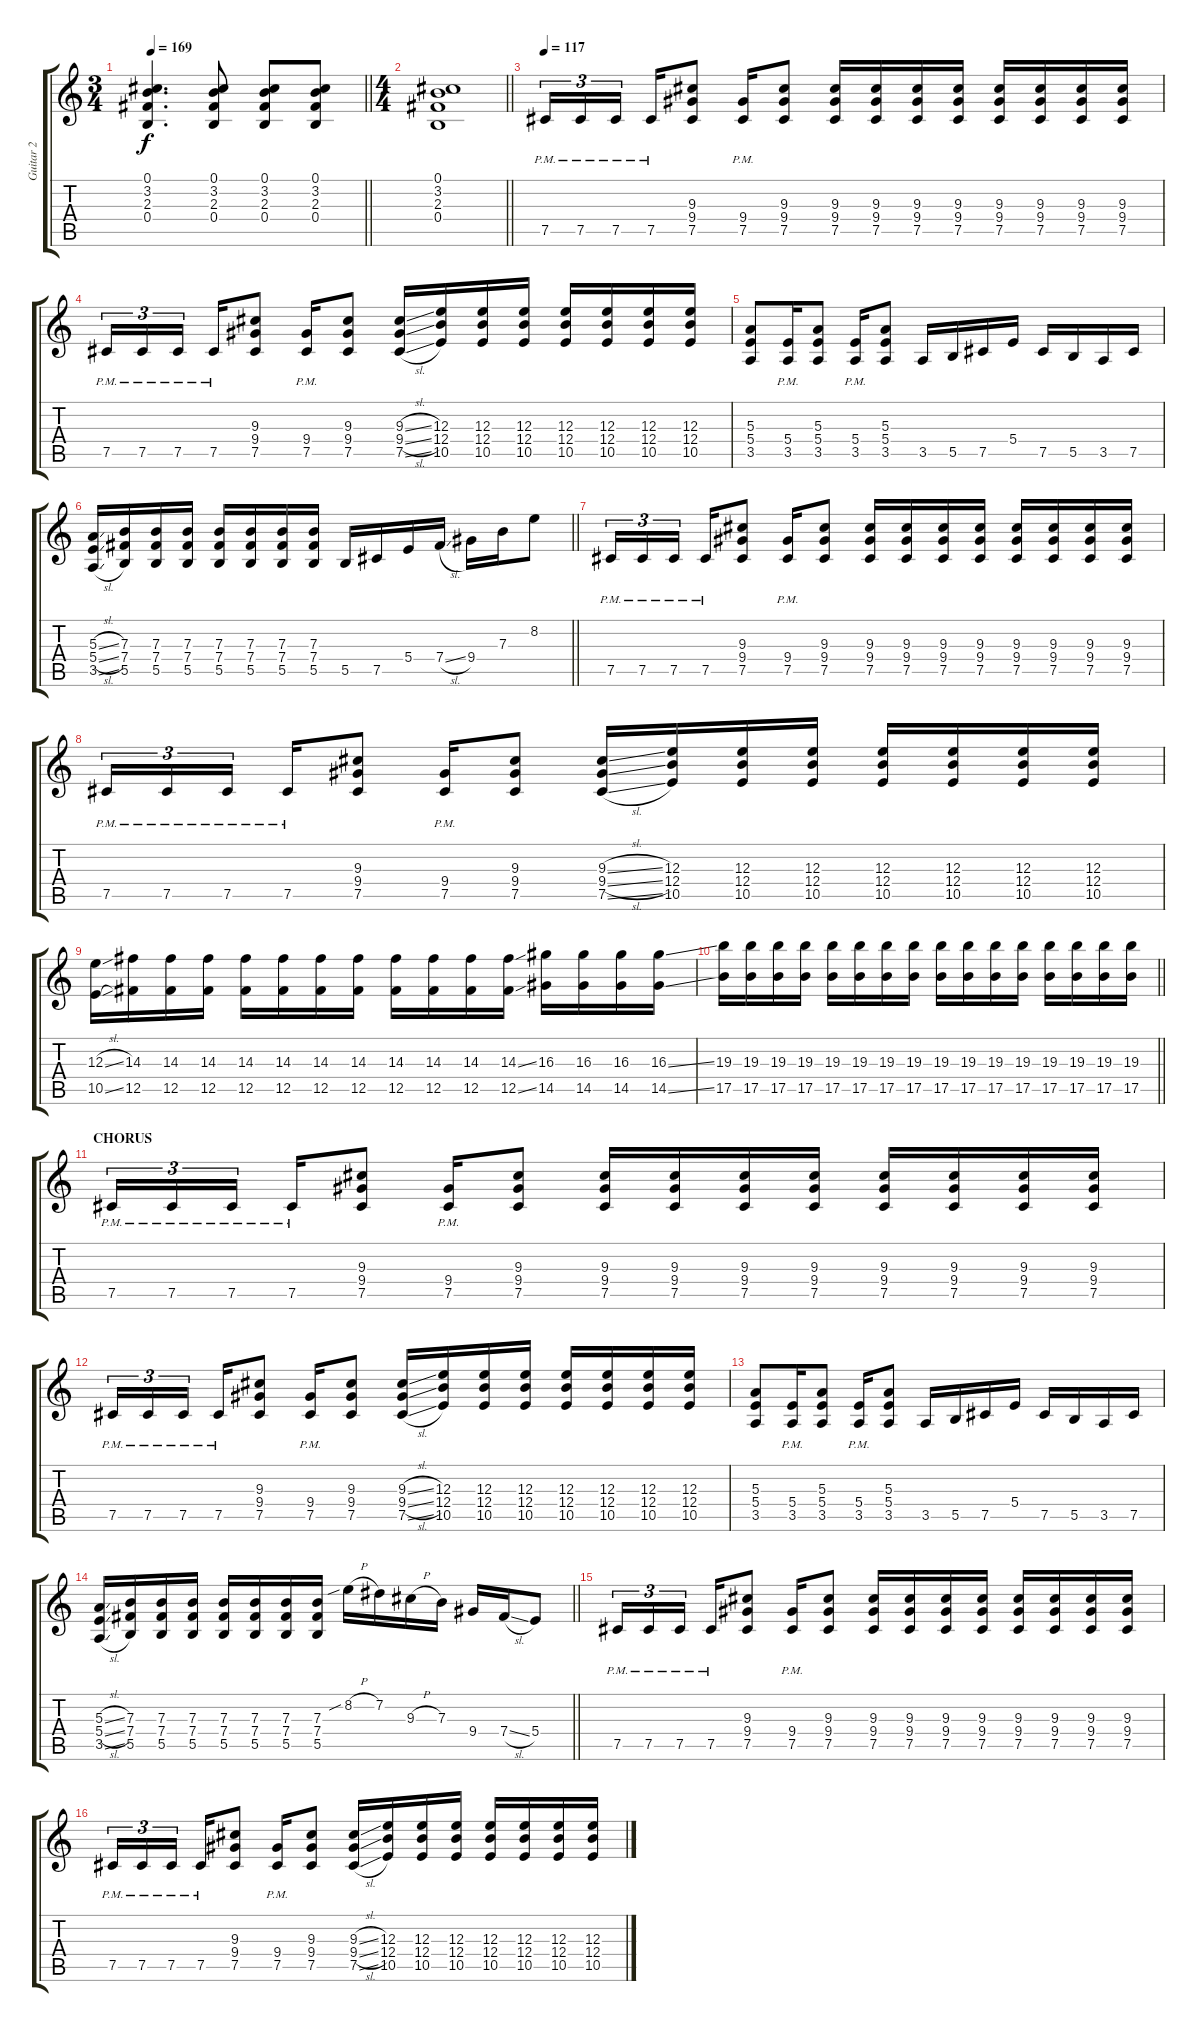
\track ("Guitar 2" "Guitar 2") {instrument distortionguitar}
\staff {score tabs}
\tuning (Db4 Ab3 E3 B2 Gb2 Db2) {hide}
\ts (3 4)
\tempo 169
\clef g2
\barLineRight lightlight
\ks c
(0.1 3.2 2.3 0.4).4{d dy f} (0.1 3.2 2.3 0.4).8 (0.1 3.2 2.3 0.4).8 (0.1 3.2 2.3 0.4).8 |
\ts (4 4)
\barLineRight lightlight
(0.1 3.2 2.3 0.4).1 |
\section ("" "")
\tempo 117
7.5{pm}.16{tu (3 2) volume 16 instrument distortionguitar} 7.5{pm}.16{tu (3 2)} 7.5{pm}.16{tu (3 2) beam splitsecondary} 7.5{pm}.16 (9.3 9.4 7.5).8 (9.4{pm} 7.5{pm}).16 (9.3 9.4 7.5).8 (9.3 9.4 7.5).16 (9.3 9.4 7.5).16 (9.3 9.4 7.5).16 (9.3 9.4 7.5).16 (9.3 9.4 7.5).16 (9.3 9.4 7.5).16 (9.3 9.4 7.5).16 (9.3 9.4 7.5).16 |
7.5{pm}.16{tu (3 2)} 7.5{pm}.16{tu (3 2)} 7.5{pm}.16{tu (3 2) beam splitsecondary} 7.5{pm}.16 (9.3 9.4 7.5).8 (9.4{pm} 7.5{pm}).16 (9.3 9.4 7.5).8 (9.3{sl} 9.4{sl} 7.5{sl}).16 (12.3 12.4 10.5).16 (12.3 12.4 10.5).16 (12.3 12.4 10.5).16 (12.3 12.4 10.5).16 (12.3 12.4 10.5).16 (12.3 12.4 10.5).16 (12.3 12.4 10.5).16 |
(5.3 5.4 3.5).8 (5.4{pm} 3.5{pm}).16 (5.3 5.4 3.5).8 (5.4{pm} 3.5{pm}).16 (5.3 5.4 3.5).8 3.5.16 5.5.16 7.5.16 5.4.16 7.5.16 5.5.16 3.5.16 7.5.16 |
\barLineRight lightlight
(5.3{sl} 5.4{sl} 3.5{sl}).16 (7.3 7.4 5.5).16 (7.3 7.4 5.5).16 (7.3 7.4 5.5).16 (7.3 7.4 5.5).16 (7.3 7.4 5.5).16 (7.3 7.4 5.5).16 (7.3 7.4 5.5).16 5.5.16 7.5.16 5.4.16 7.4{sl}.16 9.4.16 7.3.16 8.2.8 |
7.5{pm}.16{tu (3 2)} 7.5{pm}.16{tu (3 2)} 7.5{pm}.16{tu (3 2) beam splitsecondary} 7.5{pm}.16 (9.3 9.4 7.5).8 (9.4{pm} 7.5{pm}).16 (9.3 9.4 7.5).8 (9.3 9.4 7.5).16 (9.3 9.4 7.5).16 (9.3 9.4 7.5).16 (9.3 9.4 7.5).16 (9.3 9.4 7.5).16 (9.3 9.4 7.5).16 (9.3 9.4 7.5).16 (9.3 9.4 7.5).16 |
7.5{pm}.16{tu (3 2)} 7.5{pm}.16{tu (3 2)} 7.5{pm}.16{tu (3 2) beam splitsecondary} 7.5{pm}.16 (9.3 9.4 7.5).8 (9.4{pm} 7.5{pm}).16 (9.3 9.4 7.5).8 (9.3{sl} 9.4{sl} 7.5{sl}).16 (12.3 12.4 10.5).16 (12.3 12.4 10.5).16 (12.3 12.4 10.5).16 (12.3 12.4 10.5).16 (12.3 12.4 10.5).16 (12.3 12.4 10.5).16 (12.3 12.4 10.5).16 |
(12.3{sl} 10.5{sl}).16 (14.3 12.5).16 (14.3 12.5).16 (14.3 12.5).16 (14.3 12.5).16 (14.3 12.5).16 (14.3 12.5).16 (14.3 12.5).16 (14.3 12.5).16 (14.3 12.5).16 (14.3 12.5).16 (14.3{ss} 12.5{ss}).16 (16.3 14.5).16 (16.3 14.5).16 (16.3 14.5).16 (16.3{ss} 14.5{ss}).16 |
\barLineRight lightlight
(19.3 17.5).16 (19.3 17.5).16 (19.3 17.5).16 (19.3 17.5).16 (19.3 17.5).16 (19.3 17.5).16 (19.3 17.5).16 (19.3 17.5).16 (19.3 17.5).16 (19.3 17.5).16 (19.3 17.5).16 (19.3 17.5).16 (19.3 17.5).16 (19.3 17.5).16 (19.3 17.5).16 (19.3 17.5).16 |
\section ("" "CHORUS")
7.5{pm}.16{tu (3 2)} 7.5{pm}.16{tu (3 2)} 7.5{pm}.16{tu (3 2) beam splitsecondary} 7.5{pm}.16 (9.3 9.4 7.5).8 (9.4{pm} 7.5{pm}).16 (9.3 9.4 7.5).8 (9.3 9.4 7.5).16 (9.3 9.4 7.5).16 (9.3 9.4 7.5).16 (9.3 9.4 7.5).16 (9.3 9.4 7.5).16 (9.3 9.4 7.5).16 (9.3 9.4 7.5).16 (9.3 9.4 7.5).16 |
7.5{pm}.16{tu (3 2)} 7.5{pm}.16{tu (3 2)} 7.5{pm}.16{tu (3 2) beam splitsecondary} 7.5{pm}.16 (9.3 9.4 7.5).8 (9.4{pm} 7.5{pm}).16 (9.3 9.4 7.5).8 (9.3{sl} 9.4{sl} 7.5{sl}).16 (12.3 12.4 10.5).16 (12.3 12.4 10.5).16 (12.3 12.4 10.5).16 (12.3 12.4 10.5).16 (12.3 12.4 10.5).16 (12.3 12.4 10.5).16 (12.3 12.4 10.5).16 |
(5.3 5.4 3.5).8 (5.4{pm} 3.5{pm}).16 (5.3 5.4 3.5).8 (5.4{pm} 3.5{pm}).16 (5.3 5.4 3.5).8 3.5.16 5.5.16 7.5.16 5.4.16 7.5.16 5.5.16 3.5.16 7.5.16 |
\barLineRight lightlight
(5.3{sl} 5.4{sl} 3.5{sl}).16 (7.3 7.4 5.5).16 (7.3 7.4 5.5).16 (7.3 7.4 5.5).16 (7.3 7.4 5.5).16 (7.3 7.4 5.5).16 (7.3 7.4 5.5).16 (7.3 7.4 5.5).16 8.2{sib h}.16 7.2.16 9.3{h}.16 7.3.16 9.4.16 7.4{sl}.16 5.4.8 |
7.5{pm}.16{tu (3 2)} 7.5{pm}.16{tu (3 2)} 7.5{pm}.16{tu (3 2) beam splitsecondary} 7.5{pm}.16 (9.3 9.4 7.5).8 (9.4{pm} 7.5{pm}).16 (9.3 9.4 7.5).8 (9.3 9.4 7.5).16 (9.3 9.4 7.5).16 (9.3 9.4 7.5).16 (9.3 9.4 7.5).16 (9.3 9.4 7.5).16 (9.3 9.4 7.5).16 (9.3 9.4 7.5).16 (9.3 9.4 7.5).16 |
7.5{pm}.16{tu (3 2)} 7.5{pm}.16{tu (3 2)} 7.5{pm}.16{tu (3 2) beam splitsecondary} 7.5{pm}.16 (9.3 9.4 7.5).8 (9.4{pm} 7.5{pm}).16 (9.3 9.4 7.5).8 (9.3{sl} 9.4{sl} 7.5{sl}).16 (12.3 12.4 10.5).16 (12.3 12.4 10.5).16 (12.3 12.4 10.5).16 (12.3 12.4 10.5).16 (12.3 12.4 10.5).16 (12.3 12.4 10.5).16 (12.3 12.4 10.5).16
